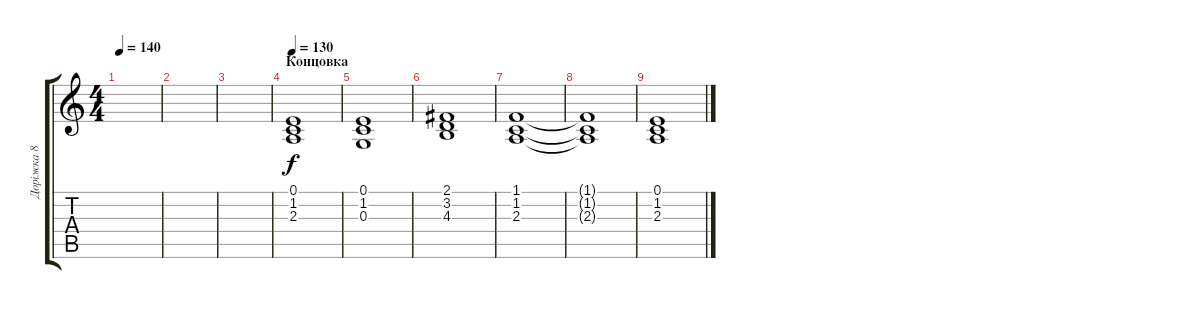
\track ("Доріжка 8" "Доріжка 8") {instrument pad2warm}
\staff {score tabs}
\tuning (E4 B3 G3 D3 A2 E2) {hide}
\ts (4 4)
\tempo 140
\clef g2
\ks c
|
|
|
\section ("" "Концовка")
\tempo 130
(0.1 1.2 2.3).1{volume 10 balance 8 instrument pad2warm} |
(0.1 1.2 0.3).1 |
(2.1 3.2 4.3).1 |
(1.1 1.2 2.3).1 |
(1.1{t} 1.2{t} 2.3{t}).1 |
(0.1 1.2 2.3).1
